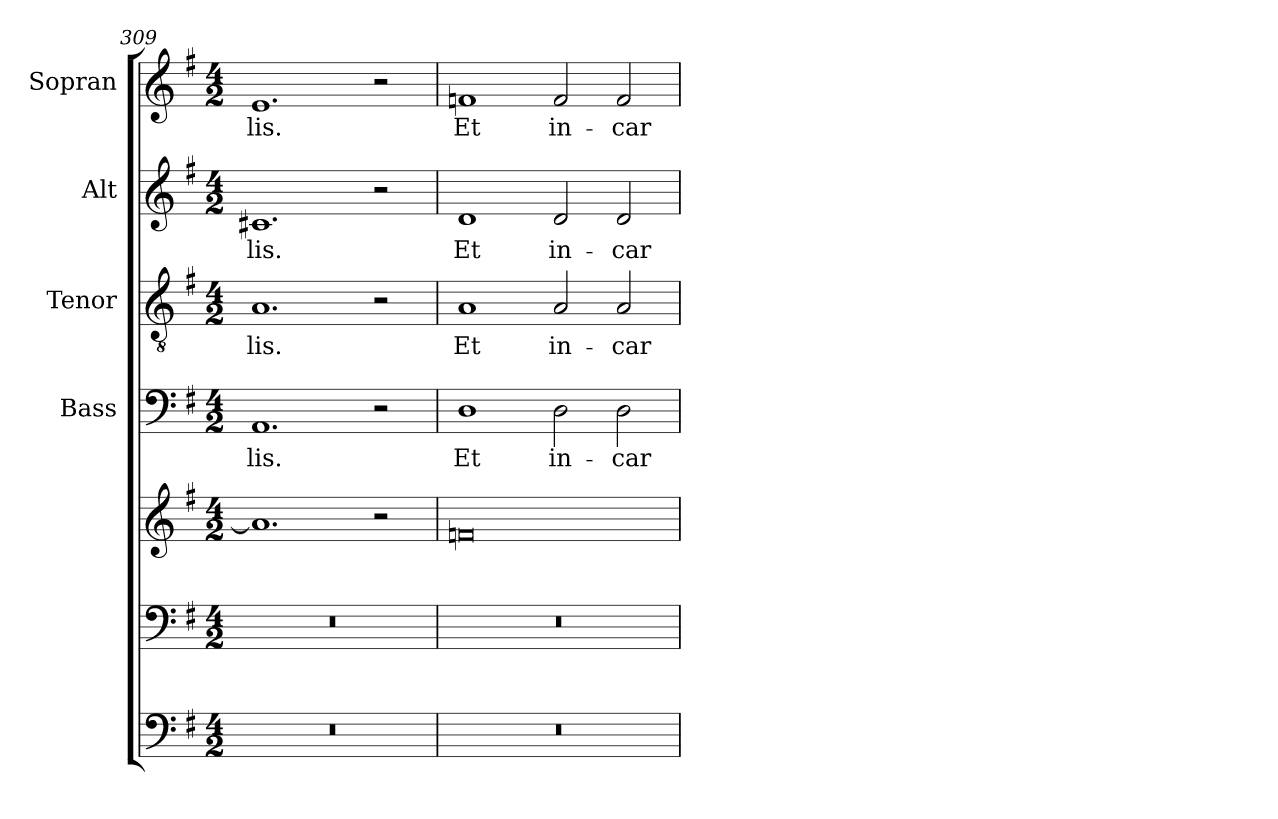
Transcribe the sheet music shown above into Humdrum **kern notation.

**kern	**kern	**kern	**kern	**text	**kern	**text	**kern	**text	**kern	**text
*part6	*part5	*part5	*part4	*part4	*part3	*part3	*part2	*part2	*part1	*part1
*staff7	*staff6	*staff5	*staff4	*staff4	*staff3	*staff3	*staff2	*staff2	*staff1	*staff1
*	*	*	*I"Bass	*	*I"Tenor	*	*I"Alt	*	*I"Sopran	*
*	*	*	*I'B.	*	*I'T.	*	*I'A.	*	*I'S.	*
*clefF4	*clefF4	*clefG2	*clefF4	*	*clefGv2	*	*clefG2	*	*clefG2	*
*k[f#]	*k[f#]	*k[f#]	*k[f#]	*	*k[f#]	*	*k[f#]	*	*k[f#]	*
*G:	*G:	*G:	*G:	*	*G:	*	*G:	*	*G:	*
*M4/2	*M4/2	*M4/2	*M4/2	*	*M4/2	*	*M4/2	*	*M4/2	*
=309	=309	=309	=309	=309	=309	=309	=309	=309	=309	=309
!	!	!	!	!LO:LY:b	!	!LO:LY:b	!	!LO:LY:b	!	!LO:LY:b
0r	0r	1.a]	1.AA	-lis.	1.A	-lis.	1.c#X	-lis.	1.e	-lis.
.	.	2r	2r	.	2r	.	2r	.	2r	.
=310	=310	=310	=310	=310	=310	=310	=310	=310	=310	=310
!	!	!	!	!LO:LY:b	!	!LO:LY:b	!	!LO:LY:b	!	!LO:LY:b
0r	0r	0fn	1D	Et	1A	Et	1d	Et	1fn	Et
!	!	!	!	!LO:LY:b	!	!LO:LY:b	!	!LO:LY:b	!	!LO:LY:b
.	.	.	2D\	in-	2A/	in-	2d/	in-	2f/	in-
!	!	!	!	!LO:LY:b	!	!LO:LY:b	!	!LO:LY:b	!	!LO:LY:b
.	.	.	2D\	-car-	2A/	-car-	2d/	-car-	2f/	-car-
=	=	=	=	=	=	=	=	=	=	=
*-	*-	*-	*-	*-	*-	*-	*-	*-	*-	*-
